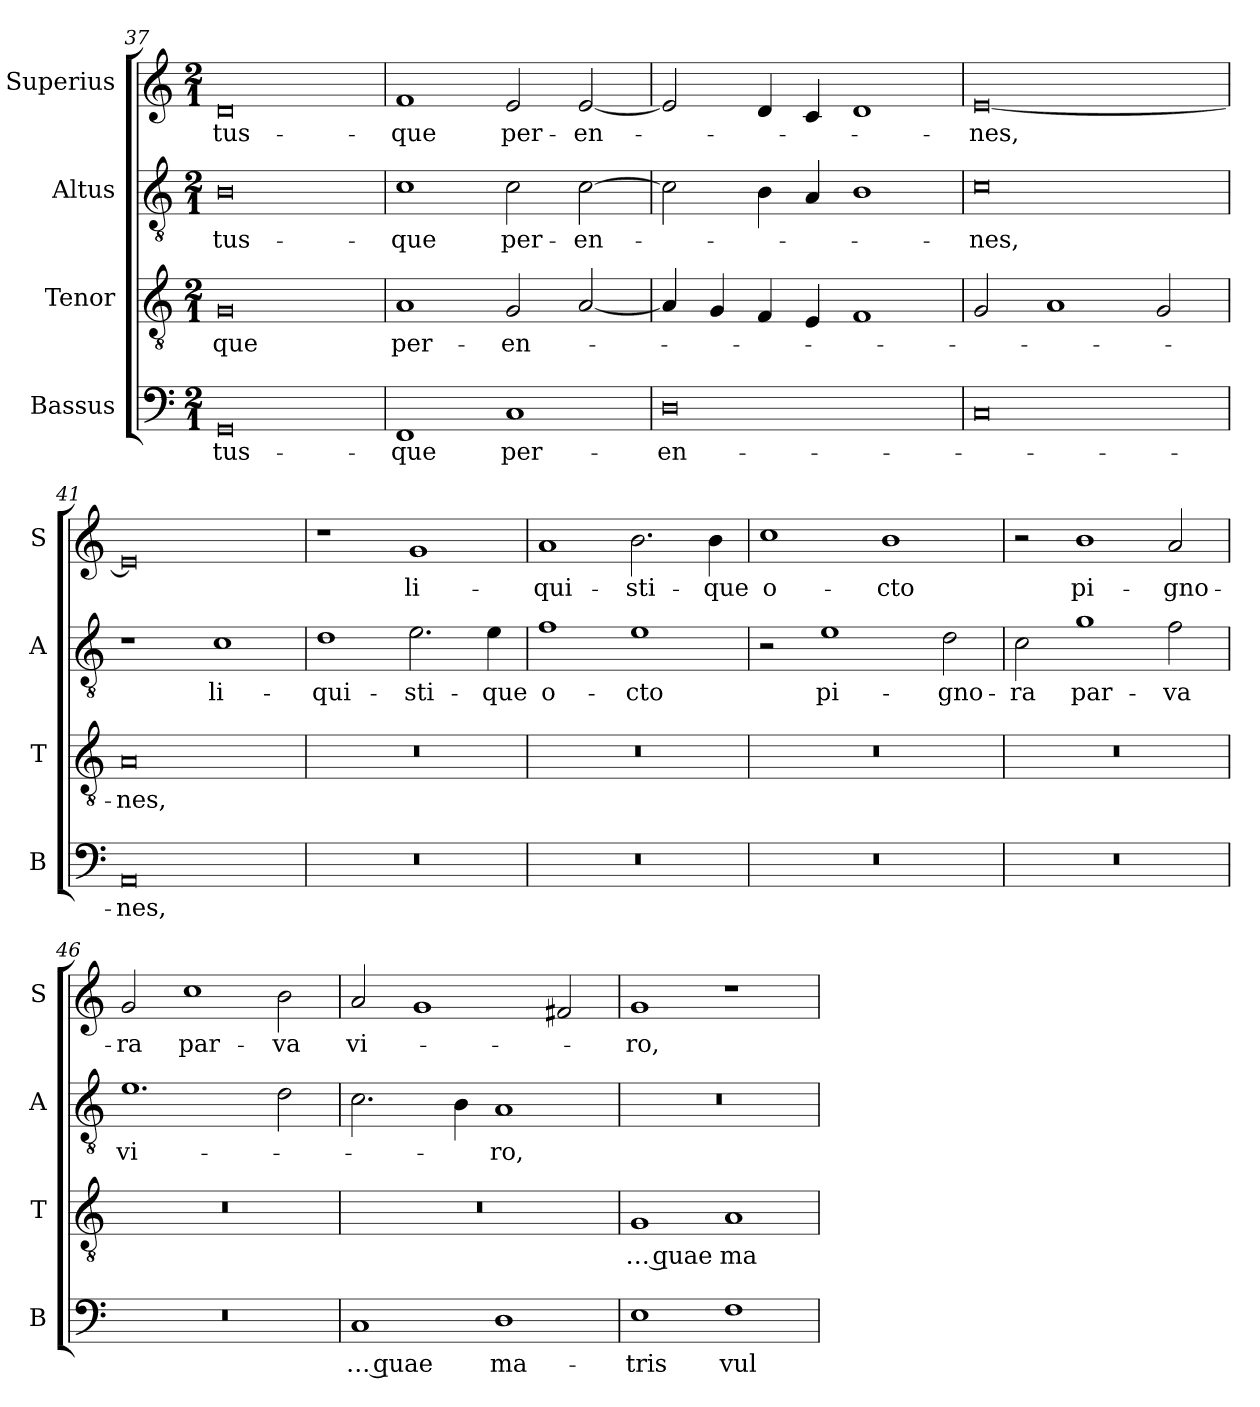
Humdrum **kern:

**kern	**text	**kern	**text	**kern	**text	**kern	**text
*part4	*part4	*part3	*part3	*part2	*part2	*part1	*part1
*staff4	*staff4	*staff3	*staff3	*staff2	*staff2	*staff1	*staff1
*I"Bassus	*	*I"Tenor	*	*I"Altus	*	*I"Superius	*
*I'B	*	*I'T	*	*I'A	*	*I'S	*
*clefF4	*	*clefGv2	*	*clefGv2	*	*clefG2	*
*k[]	*	*k[]	*	*k[]	*	*k[]	*
*M2/1	*	*M2/1	*	*M2/1	*	*M2/1	*
=37	=37	=37	=37	=37	=37	=37	=37
0GG	-tus-	0G	-que	0B	-tus-	0d	-tus-
=38	=38	=38	=38	=38	=38	=38	=38
1FF	-que	1A	per-	1c	-que	1f	-que
1C	per-	2G	-en-	2c	per-	2e	per-
.	.	[2A	.	[2c	-en-	[2e	-en-
=39	=39	=39	=39	=39	=39	=39	=39
0D	-en-	4A]	.	2c]	.	2e]	.
.	.	4G	.	.	.	.	.
.	.	4F	.	4B	.	4d	.
.	.	4E	.	4A	.	4c	.
.	.	1F	.	1B	.	1d	.
=40	=40	=40	=40	=40	=40	=40	=40
0C	.	2G	.	0c	-nes,	[0e	-nes,
.	.	1A	.	.	.	.	.
.	.	2G	.	.	.	.	.
=41	=41	=41	=41	=41	=41	=41	=41
0AA	-nes,	0A	-nes,	1r	.	0e]	.
.	.	.	.	1c	li-	.	.
=42	=42	=42	=42	=42	=42	=42	=42
0r	.	0r	.	1d	-qui-	1r	.
.	.	.	.	2.e	-sti-	1g	li-
.	.	.	.	4e	-que	.	.
=43	=43	=43	=43	=43	=43	=43	=43
0r	.	0r	.	1f	o-	1a	-qui-
.	.	.	.	1e	-cto	2.b	-sti-
.	.	.	.	.	.	4b	-que
=44	=44	=44	=44	=44	=44	=44	=44
0r	.	0r	.	2r	.	1cc	o-
.	.	.	.	1e	pi-	.	.
.	.	.	.	.	.	1b	-cto
.	.	.	.	2d	-gno-	.	.
=45	=45	=45	=45	=45	=45	=45	=45
0r	.	0r	.	2c	-ra	2r	.
.	.	.	.	1g	par-	1b	pi-
.	.	.	.	2f	-va	2a	-gno-
=46	=46	=46	=46	=46	=46	=46	=46
0r	.	0r	.	1.e	vi-	2g	-ra
.	.	.	.	.	.	1cc	par-
.	.	.	.	2d	.	2b	-va
=47	=47	=47	=47	=47	=47	=47	=47
1C	… quae	0r	.	2.c	.	2a	vi-
.	.	.	.	.	.	1g	.
.	.	.	.	4B	.	.	.
1D	ma-	.	.	1A	-ro,	.	.
.	.	.	.	.	.	2f#X	.
=48	=48	=48	=48	=48	=48	=48	=48
1E	-tris	1G	… quae	0r	.	1g	-ro,
1F	vul-	1A	ma-	.	.	1r	.
=	=	=	=	=	=	=	=
*-	*-	*-	*-	*-	*-	*-	*-
